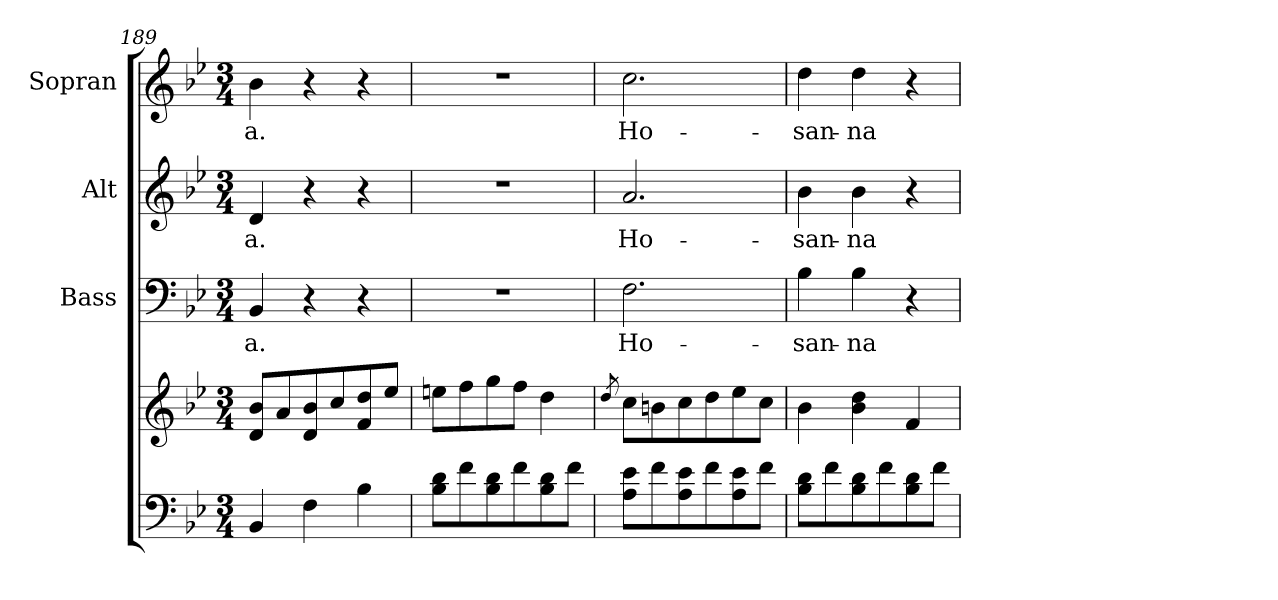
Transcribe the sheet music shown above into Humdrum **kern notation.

**kern	**kern	**kern	**text	**kern	**text	**kern	**text
*part4	*part4	*part3	*part3	*part2	*part2	*part1	*part1
*staff5	*staff4	*staff3	*staff3	*staff2	*staff2	*staff1	*staff1
*	*	*I"Bass	*	*I"Alt	*	*I"Sopran	*
*	*	*I'B.	*	*I'A.	*	*I'S.	*
*clefF4	*clefG2	*clefF4	*	*clefG2	*	*clefG2	*
*k[b-e-]	*k[b-e-]	*k[b-e-]	*	*k[b-e-]	*	*k[b-e-]	*
*B-:	*B-:	*B-:	*	*B-:	*	*B-:	*
*M3/4	*M3/4	*M3/4	*	*M3/4	*	*M3/4	*
=189	=189	=189	=189	=189	=189	=189	=189
!	!	!	!LO:LY:b	!	!LO:LY:b	!	!LO:LY:b
4BB-/	8d/ 8b-/L	4BB-/	-a.	4d/	-a.	4b-\	-a.
.	8a/	.	.	.	.	.	.
4F\	8d/ 8b-/	4r	.	4r	.	4r	.
.	8cc/	.	.	.	.	.	.
4B-\	8f/ 8dd/	4r	.	4r	.	4r	.
.	8ee-/J	.	.	.	.	.	.
=190	=190	=190	=190	=190	=190	=190	=190
8B-\ 8d\L	8een\L	2.r	.	2.r	.	2.r	.
8f\	8ff\	.	.	.	.	.	.
8B-\ 8d\	8gg\	.	.	.	.	.	.
8f\	8ff\J	.	.	.	.	.	.
8B-\ 8d\	4dd\	.	.	.	.	.	.
8f\J	.	.	.	.	.	.	.
!!LO:LB:g=z
=191	=191	=191	=191	=191	=191	=191	=191
.	8qdd/	.	.	.	.	.	.
!	!	!	!LO:LY:b	!	!LO:LY:b	!	!LO:LY:b
8A\ 8e-\L	8cc\L	2.F\	Ho-	2.a/	Ho-	2.cc\	Ho-
8f\	8bn\	.	.	.	.	.	.
8A\ 8e-\	8cc\	.	.	.	.	.	.
8f\	8dd\	.	.	.	.	.	.
8A\ 8e-\	8ee-\	.	.	.	.	.	.
8f\J	8cc\J	.	.	.	.	.	.
=192	=192	=192	=192	=192	=192	=192	=192
!	!	!	!LO:LY:b	!	!LO:LY:b	!	!LO:LY:b
8B-\ 8d\L	4b-\	4B-\	-san-	4b-\	-san-	4dd\	-san-
8f\	.	.	.	.	.	.	.
!	!	!	!LO:LY:b	!	!LO:LY:b	!	!LO:LY:b
8B-\ 8d\	4b-\ 4dd\	4B-\	-na	4b-\	-na	4dd\	-na
8f\	.	.	.	.	.	.	.
8B-\ 8d\	4f/	4r	.	4r	.	4r	.
8f\J	.	.	.	.	.	.	.
=	=	=	=	=	=	=	=
*-	*-	*-	*-	*-	*-	*-	*-
